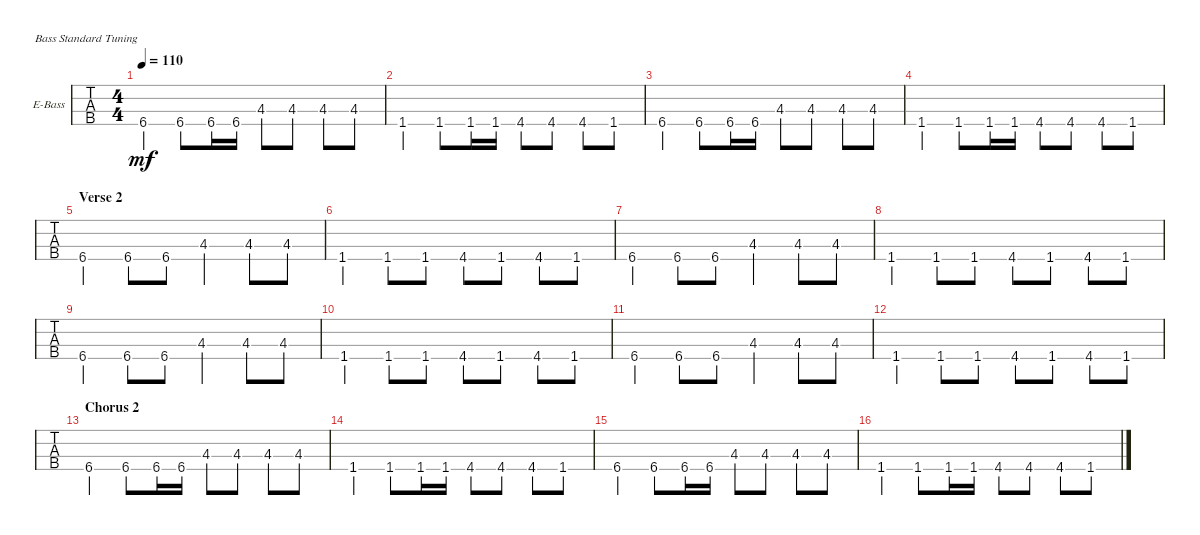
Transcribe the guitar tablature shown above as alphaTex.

\defaultSystemsLayout 4
\bracketExtendMode groupsimilarinstruments
\firstSystemTrackNameOrientation horizontal
\otherSystemsTrackNameOrientation horizontal
\chordDiagramsInScore
\track ("Bass" "E-Bass") {instrument electricbassfinger}
\staff {tabs}
\tuning (G2 D2 A1 E1)
\ts (4 4)
\tempo 110
\clef f4
\ks c
6.4.4{dy mf} 6.4.8 6.4.16 6.4.16 4.3.8 4.3.8 4.3.8 4.3.8 |
1.4.4 1.4.8 1.4.16 1.4.16 4.4.8 4.4.8 4.4.8 1.4.8 |
6.4.4 6.4.8 6.4.16 6.4.16 4.3.8 4.3.8 4.3.8 4.3.8 |
1.4.4 1.4.8 1.4.16 1.4.16 4.4.8 4.4.8 4.4.8 1.4.8 |
\section ("" "Verse 2")
6.4.4 6.4.8 6.4.8 4.3.4 4.3.8 4.3.8 |
1.4.4 1.4.8 1.4.8 4.4.8 1.4.8 4.4.8 1.4.8 |
6.4.4 6.4.8 6.4.8 4.3.4 4.3.8 4.3.8 |
1.4.4 1.4.8 1.4.8 4.4.8 1.4.8 4.4.8 1.4.8 |
6.4.4 6.4.8 6.4.8 4.3.4 4.3.8 4.3.8 |
1.4.4 1.4.8 1.4.8 4.4.8 1.4.8 4.4.8 1.4.8 |
6.4.4 6.4.8 6.4.8 4.3.4 4.3.8 4.3.8 |
1.4.4 1.4.8 1.4.8 4.4.8 1.4.8 4.4.8 1.4.8 |
\section ("" "Chorus 2")
6.4.4 6.4.8 6.4.16 6.4.16 4.3.8 4.3.8 4.3.8 4.3.8 |
1.4.4 1.4.8 1.4.16 1.4.16 4.4.8 4.4.8 4.4.8 1.4.8 |
6.4.4 6.4.8 6.4.16 6.4.16 4.3.8 4.3.8 4.3.8 4.3.8 |
1.4.4 1.4.8 1.4.16 1.4.16 4.4.8 4.4.8 4.4.8 1.4.8
